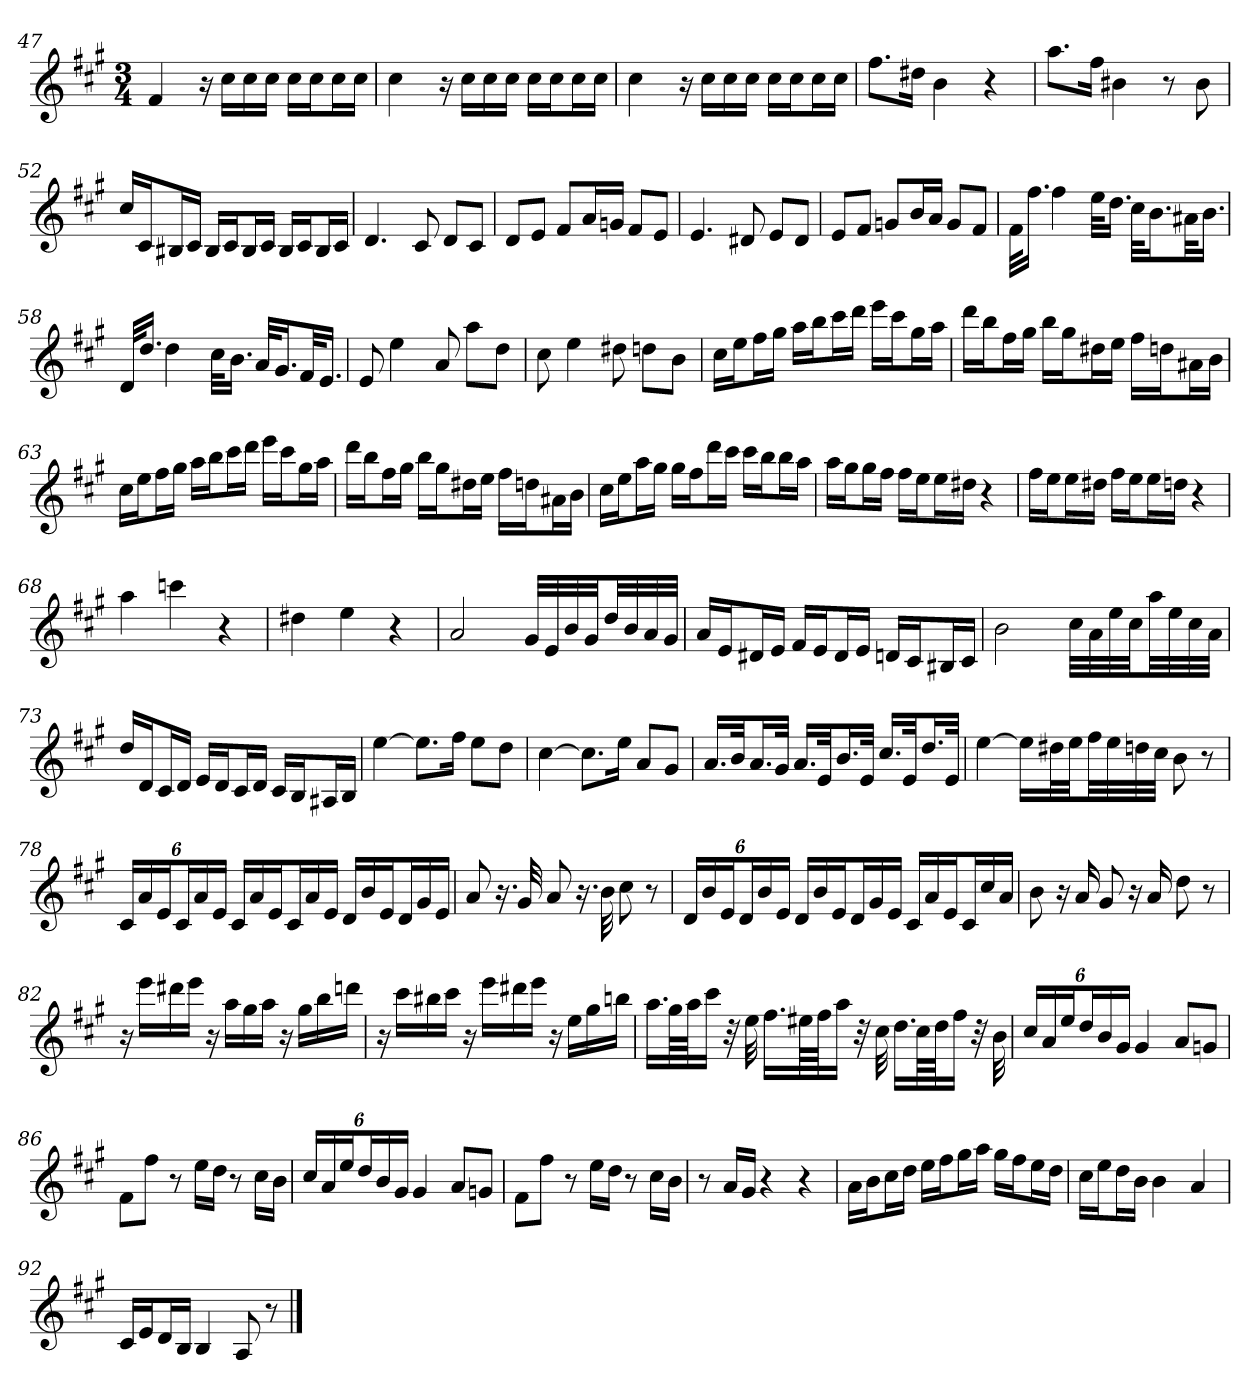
**kern
*part1
*staff1
*clefG2
*k[f#c#g#]
*A:
*M3/4
=47
4f#
16r
16cc#\LL
16cc#\
16cc#\JJ
16cc#\LL
16cc#\J
16cc#\L
16cc#\JJ
=48
4cc#
16r
16cc#\LL
16cc#\
16cc#\JJ
16cc#\LL
16cc#\J
16cc#\L
16cc#\JJ
=49
4cc#
16r
16cc#\LL
16cc#\
16cc#\JJ
16cc#\LL
16cc#\J
16cc#\L
16cc#\JJ
=50
8.ff#\L
16dd#X\Jk
4b
4r
=51
8.aa\L
16ff#\Jk
4b#X
8r
8b#
=52
16cc#/LL
16c#/J
16B#X/L
16c#/JJ
16B#/LL
16c#/J
16B#/L
16c#/JJ
16B#/LL
16c#/J
16B#/L
16c#/JJ
=53
4.d
8c#
8d/L
8c#/J
=54
8d/L
8e/J
8f#/L
16a/L
16gn/JJ
8f#/L
8e/J
=55
4.e
8d#X
8e/L
8d#/J
=56
8e/L
8f#/J
8gn/L
16b/L
16a/JJ
8g/L
8f#/J
=57
32f#\KLL
16.ff#\JJ
4ff#
32ee\KLL
16.dd\JJ
32cc#\KLL
16.b\J
32a#X\KL
16.b\JJ
=58
32d/KLL
16.dd/JJ
4dd
32cc#\KLL
16.b\JJ
32a/KLL
16.g#/J
32f#/KL
16.e/JJ
=59
8e
4ee
8a
8aa\L
8dd\J
=60
8cc#
4ee
8dd#X
8ddn\L
8b\J
=61
16cc#\LL
16ee\J
16ff#\L
16gg#\JJ
16aa\LL
16bb\J
16ccc#\L
16ddd\JJ
16eee\LL
16ccc#\J
16gg#\L
16aa\JJ
=62
16ddd\LL
16bb\J
16ff#\L
16gg#\JJ
16bb\LL
16gg#\J
16dd#X\L
16ee\JJ
16ff#\LL
16ddn\J
16a#X\L
16b\JJ
=63
16cc#\LL
16ee\J
16ff#\L
16gg#\JJ
16aa\LL
16bb\J
16ccc#\L
16ddd\JJ
16eee\LL
16ccc#\J
16gg#\L
16aa\JJ
=64
16ddd\LL
16bb\J
16ff#\L
16gg#\JJ
16bb\LL
16gg#\J
16dd#X\L
16ee\JJ
16ff#\LL
16ddn\J
16a#X\L
16b\JJ
=65
16cc#\LL
16ee\J
16aa\L
16gg#\JJ
16gg#\LL
16ff#\J
16ddd\L
16ccc#\JJ
16ccc#\LL
16bb\J
16bb\L
16aa\JJ
=66
16aa\LL
16gg#\J
16gg#\L
16ff#\JJ
16ff#\LL
16ee\J
16ee\L
16dd#X\JJ
4r
=67
16ff#\LL
16ee\J
16ee\L
16dd#X\JJ
16ff#\LL
16ee\J
16ee\L
16ddn\JJ
4r
=68
4aa
4cccn
4r
=69
4dd#X
4ee
4r
=70
2a
32g#/LLL
32e/
32b/
32g#/JJ
32dd/LL
32b/
32a/
32g#/JJJ
=71
16a/LL
16e/J
16d#X/L
16e/JJ
16f#/LL
16e/J
16d#/L
16e/JJ
16dn/LL
16c#/J
16B#X/L
16c#/JJ
=72
2b
32cc#\LLL
32a\
32ee\
32cc#\JJ
32aa\LL
32ee\
32cc#\
32a\JJJ
=73
16dd/LL
16d/J
16c#/L
16d/JJ
16e/LL
16d/J
16c#/L
16d/JJ
16c#/LL
16B/J
16A#X/L
16B/JJ
=74
[4ee
8.ee\L]
16ff#\Jk
8ee\L
8dd\J
=75
[4cc#
8.cc#\L]
16ee\Jk
8a/L
8g#/J
=76
16.a/LL
32b/Jk
16.a/L
32g#/JJk
16.a/LL
32e/Jk
16.b/L
32e/JJk
16.cc#/LL
32e/Jk
16.dd/L
32e/JJk
=77
[4ee
16ee\LL]
32dd#X\L
32ee\JJ
32ff#\LL
32ee\
32ddn\
32cc#\JJJ
8b
8r
=78
24c#/LL
24a/
24e/J
24c#/L
24a/
24e/JJ
*Xtuplet
24c#/LL
24a/
24e/J
24c#/L
24a/
24e/JJ
24d/LL
24b/
24e/J
24d/L
24g#/
24e/JJ
=79
8a
16.r
32g#
8a
16.r
32b
8cc#
8r
=80
*tuplet
24d/LL
24b/
24e/J
24d/L
24b/
24e/JJ
*Xtuplet
24d/LL
24b/
24e/J
24d/L
24g#/
24e/JJ
24c#/LL
24a/
24e/J
24c#/L
24cc#/
24a/JJ
=81
8b
16r
16a
8g#
16r
16a
8dd
8r
=82
16r
16eee\LL
16ddd#X\
16eee\JJ
16r
16aa\LL
16gg#\
16aa\JJ
16r
16gg#\LL
16bb\
16dddn\JJ
=83
16r
16ccc#\LL
16bb#X\
16ccc#\JJ
16r
16eee\LL
16ddd#X\
16eee\JJ
16r
16ee\LL
16gg#\
16bbn\JJ
=84
16.aa\LL
64gg#\LL
64aa\JJ
16ccc#\JJ
32r
32ee
16.ff#\LL
64ee#X\LL
64ff#\JJ
16aa\JJ
32r
32cc#
16.dd\LL
64cc#\LL
64dd\JJ
16ff#\JJ
32r
32b
=85
*tuplet
24cc#/LL
24a/
24ee/J
24dd/L
24b/
24g#/JJ
4g#
8a/L
8gn/J
=86
8f#\L
8ff#\J
8r
16ee\LL
16dd\JJ
8r
16cc#\LL
16b\JJ
=87
24cc#/LL
24a/
24ee/J
24dd/L
24b/
24g#/JJ
4g#
8a/L
8gn/J
=88
8f#\L
8ff#\J
8r
16ee\LL
16dd\JJ
8r
16cc#\LL
16b\JJ
=89
8r
16a/LL
16g#/JJ
4r
4r
=90
16a\LL
16b\J
16cc#\L
16dd\JJ
16ee\LL
16ff#\J
16gg#\L
16aa\JJ
16gg#\LL
16ff#\J
16ee\L
16dd\JJ
=91
16cc#\LL
16ee\J
16dd\L
16b\JJ
4b
4a
=92
16c#/LL
16e/J
16d/L
16B/JJ
4B
8A
8r
==
*-
